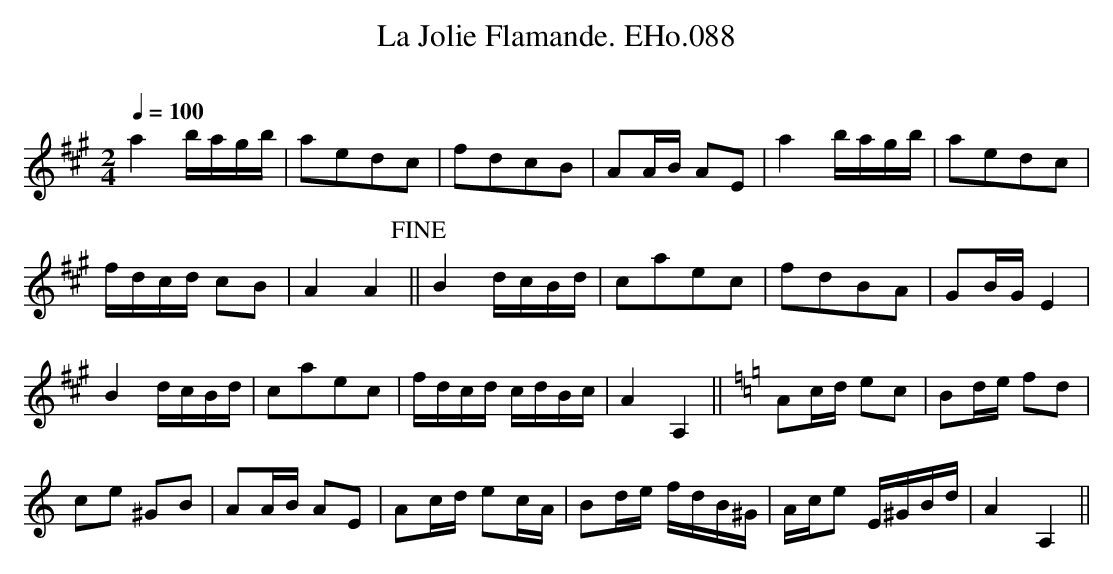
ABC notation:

X:1
T: La Jolie Flamande. EHo.088
M:2/4
L:1/8
Q:1/4=100
O:
K:A
a2b/a/g/b/ | aedc | fdcB | AA/B/ AE |  a2b/a/g/b/ | aedc |
f/d/c/d/ cB | A2A2 !fine! || B2d/c/B/d/ | caec | fdBA | GB/G/ E2 |
B2d/c/B/d/ | caec | f/d/c/d/ c/d/B/c/ | A2A,2 || [K:Am] Ac/d/ ec | Bd/e/ fd |
ce ^GB | AA/B/ AE | Ac/d/ ec/A/ | Bd/e/ f/d/B/^G/ | A/c/e E/^G/B/d/ | A2A,2 ||
